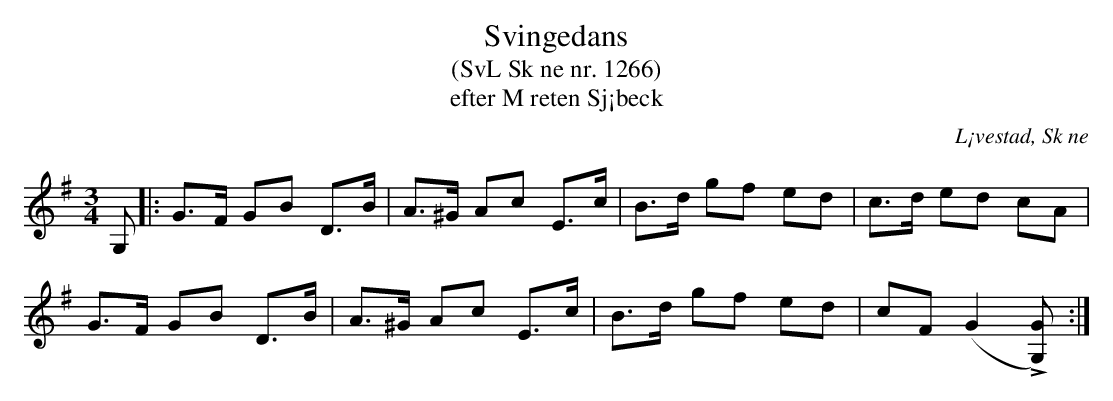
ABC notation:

X:1
T:Svingedans
T:(SvL Sk ne nr. 1266)
T:efter M reten Sj¡beck
O:L¡vestad, Sk ne
M:3/4
L:1/8
Q:1/4=108
K:G
G, |: G>F GB D>B | A>^G Ac E>c | B>d gf ed | c>d ed cA |
G>F GB D>B | A>^G Ac E>c | B>d gf ed | cF (G2 L[GG,]) :|
|:  :|
